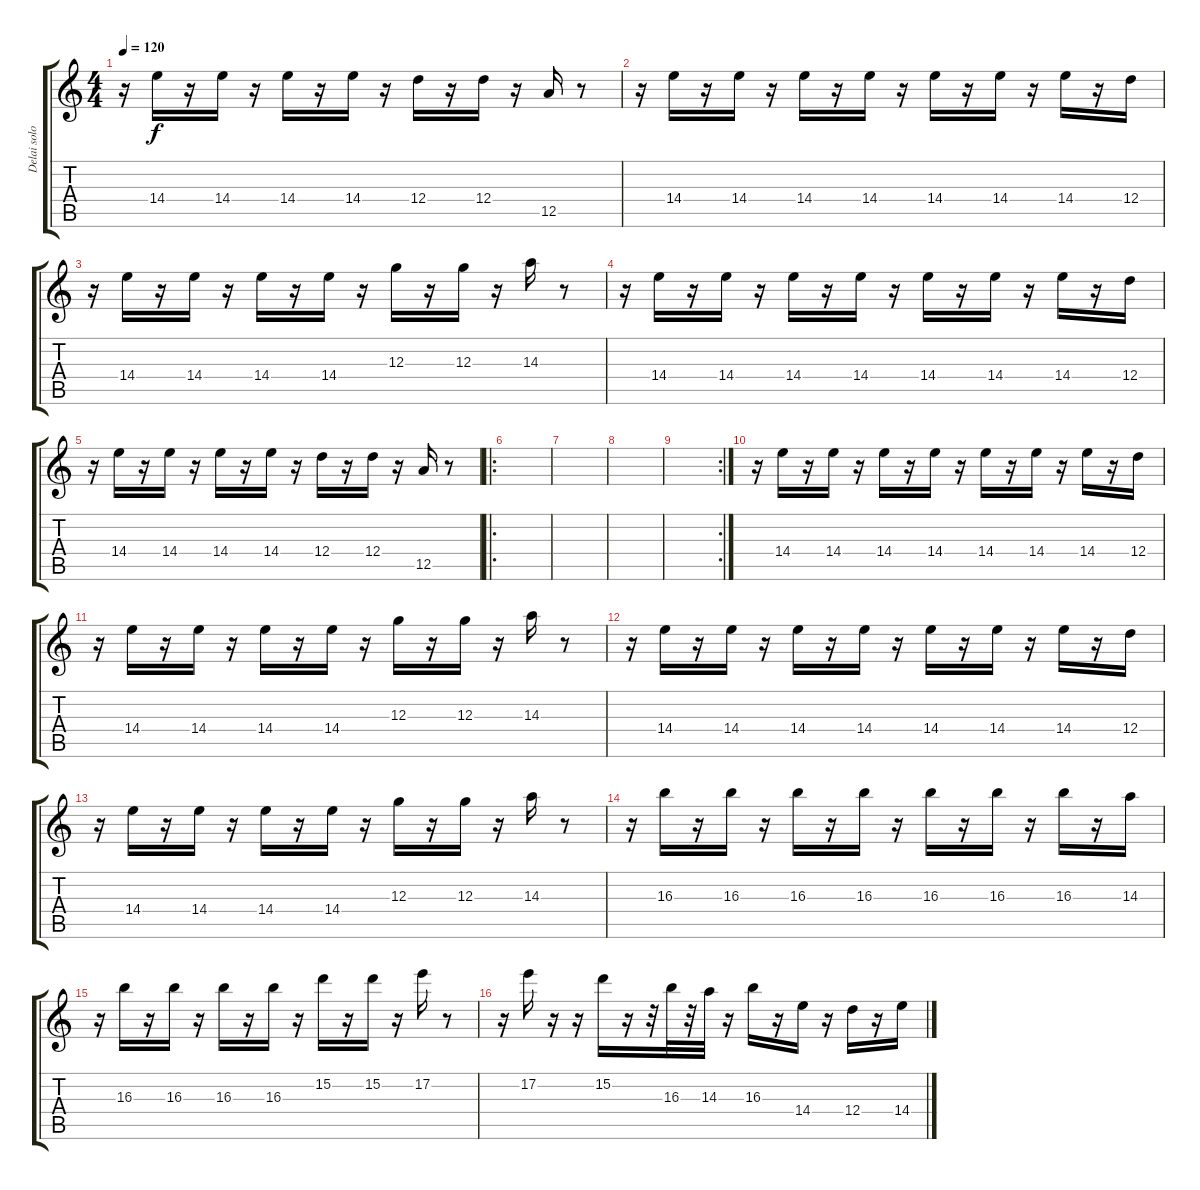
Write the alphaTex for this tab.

\track ("Delai solo" "Delai solo") {instrument overdrivenguitar}
\staff {score tabs}
\tuning (E4 B3 G3 D3 A2 E2) {hide}
\ts (4 4)
\tempo 120
\clef g2
\ks c
r.16{dy f} 14.4.16 r.16 14.4.16 r.16 14.4.16 r.16 14.4.16 r.16 12.4.16 r.16 12.4.16 r.16 12.5.16 r.8 |
r.16 14.4.16 r.16 14.4.16 r.16 14.4.16 r.16 14.4.16 r.16 14.4.16 r.16 14.4.16 r.16 14.4.16 r.16 12.4.16 |
r.16 14.4.16 r.16 14.4.16 r.16 14.4.16 r.16 14.4.16 r.16 12.3.16 r.16 12.3.16 r.16 14.3.16 r.8 |
r.16 14.4.16 r.16 14.4.16 r.16 14.4.16 r.16 14.4.16 r.16 14.4.16 r.16 14.4.16 r.16 14.4.16 r.16 12.4.16 |
r.16 14.4.16 r.16 14.4.16 r.16 14.4.16 r.16 14.4.16 r.16 12.4.16 r.16 12.4.16 r.16 12.5.16 r.8 |
\ro
|
|
|
\rc 2
|
r.16 14.4.16 r.16 14.4.16 r.16 14.4.16 r.16 14.4.16 r.16 14.4.16 r.16 14.4.16 r.16 14.4.16 r.16 12.4.16 |
r.16 14.4.16 r.16 14.4.16 r.16 14.4.16 r.16 14.4.16 r.16 12.3.16 r.16 12.3.16 r.16 14.3.16 r.8 |
r.16 14.4.16 r.16 14.4.16 r.16 14.4.16 r.16 14.4.16 r.16 14.4.16 r.16 14.4.16 r.16 14.4.16 r.16 12.4.16 |
r.16 14.4.16 r.16 14.4.16 r.16 14.4.16 r.16 14.4.16 r.16 12.3.16 r.16 12.3.16 r.16 14.3.16 r.8 |
r.16 16.3.16 r.16 16.3.16 r.16 16.3.16 r.16 16.3.16 r.16 16.3.16 r.16 16.3.16 r.16 16.3.16 r.16 14.3.16 |
r.16 16.3.16 r.16 16.3.16 r.16 16.3.16 r.16 16.3.16 r.16 15.2.16 r.16 15.2.16 r.16 17.2.16 r.8 |
r.16 17.2.16 r.16 r.16 15.2.16 r.16 r.32 16.3.32 r.32 14.3.32 r.16 16.3.16 r.16 14.4.16 r.16 12.4.16 r.16 14.4.16
